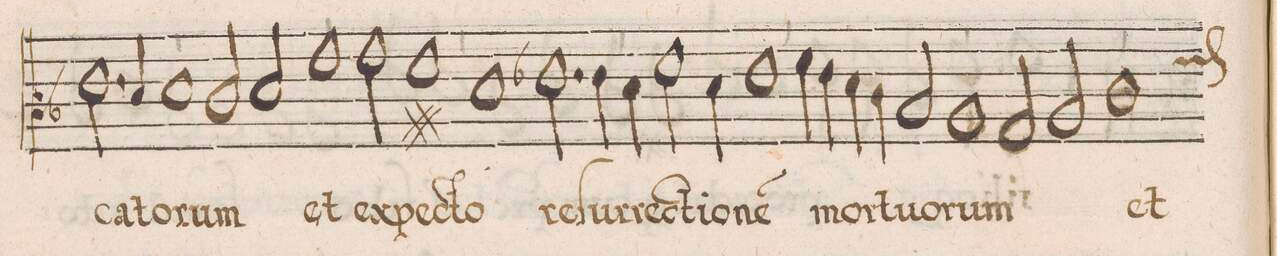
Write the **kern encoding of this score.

**kern	**text
*I"ALTVS	*
*clefC3	*
*k[b-]	*
*met(C|)	*
*M2/1	*
2.e\	pec-
4d/	-ca-
1d\	-to-
=152	=152
2c/	-tum
2d/	.
1g\	et
=153	=153
2g\	ex-
1f#X\	-pec-
=154	=154
1d\	-to
2.e-X\	re-
4e-\	-ſur-
=155	=155
4d\	-rec-
2f\	-ti-
4d\	-o-
1e\	-ne(m)
=156	=156
4f\	mor-
4e\	.
4d\	.
4c\	-tu-
2B-/	-o-
1A/	-rum
=157	=157
2G/	.
2A/	.
*custos:f	*
1c\	et
=158	=158
*-	*-
